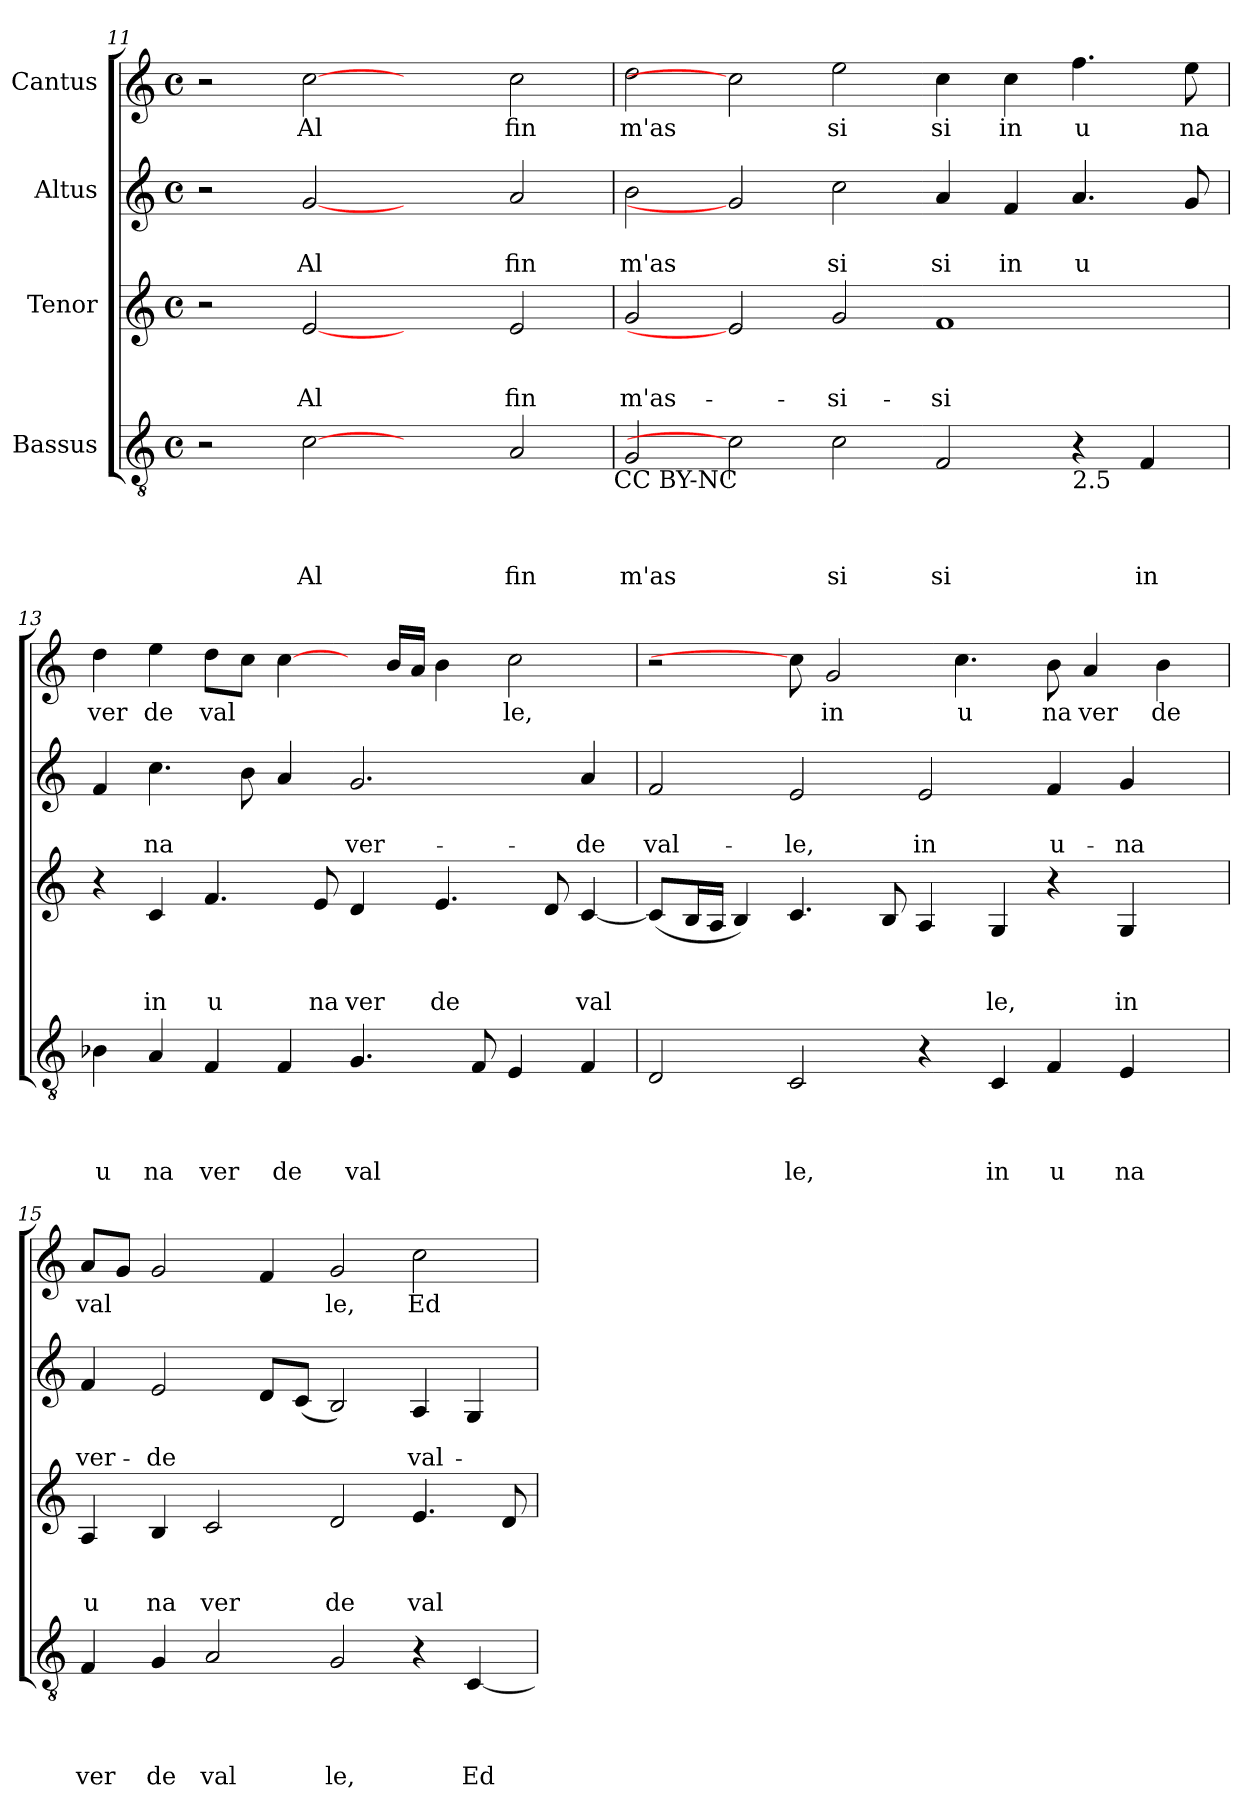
**kern	**text	**text	**text	**text	**kern	**text	**text	**text	**kern	**text	**text	**kern	**text
*part4	*part4	*part4	*part4	*part4	*part3	*part3	*part3	*part3	*part2	*part2	*part2	*part1	*part1
*staff4	*staff4	*staff4	*staff4	*staff4	*staff3	*staff3	*staff3	*staff3	*staff2	*staff2	*staff2	*staff1	*staff1
*I"Bassus	*	*	*	*	*I"Tenor	*	*	*	*I"Altus	*	*	*I"Cantus	*
*clefGv2	*	*	*	*	*clefG2	*	*	*	*clefG2	*	*	*clefG2	*
*k[]	*	*	*	*	*k[]	*	*	*	*k[]	*	*	*k[]	*
*C:	*	*	*	*	*C:	*	*	*	*C:	*	*	*C:	*
*M4/4	*	*	*	*	*M4/4	*	*	*	*M4/4	*	*	*M4/4	*
*met(c)	*	*	*	*	*met(c)	*	*	*	*met(c)	*	*	*met(c)	*
=11	=11	=11	=11	=11	=11	=11	=11	=11	=11	=11	=11	=11	=11
2r	.	.	.	.	2r	.	.	.	2r	.	.	2r	.
!	!	!	!	!LO:LY:b	!	!	!	!LO:LY:b	!	!	!LO:LY:b	!	!LO:LY:b
[2c	.	.	.	Al	[2e	.	.	Al	[2g	.	Al	[2cc	Al
2ryy	.	.	.	.	2ryy	.	.	.	2ryy	.	.	2ryy	.
!	!	!	!	!LO:LY:b	!	!	!	!LO:LY:b	!	!	!LO:LY:b	!	!LO:LY:b
2A/	.	.	.	fin	2e/	.	.	fin	2a/	.	fin	2cc\	fin
!LO:TX:b:t=CC BY-NC	!	!	!	!	!	!	!	!	!	!	!	!	!
=12	=12	=12	=12	=12	=12	=12	=12	=12	=12	=12	=12	=12	=12
!	!	!	!	!LO:LY:b	!	!	!	!LO:LY:b	!	!	!LO:LY:b	!	!LO:LY:b
2G/	.	.	.	m'as	2g/	.	.	m'as-	2b\	.	m'as	2dd\	m'as
2c]	.	.	.	.	2e]	.	.	.	2g]	.	.	2cc]	.
!	!	!	!	!LO:LY:b	!	!	!	!LO:LY:b	!	!	!LO:LY:b	!	!LO:LY:b
2c\	.	.	.	si	2g/	.	.	-si-	2cc\	.	si	2ee\	si
!	!	!	!	!LO:LY:b	!	!	!	!LO:LY:b	!	!	!LO:LY:b	!	!LO:LY:b
2F/	.	.	.	si	1f	.	.	-si	4a/	.	si	4cc\	si
!	!	!	!	!	!	!	!	!	!	!	!LO:LY:b	!	!LO:LY:b
.	.	.	.	.	.	.	.	.	4f/	.	in	4cc\	in
!LO:TX:b:t=2.5	!	!	!	!	!	!	!	!	!	!	!	!	!
!	!	!	!	!	!	!	!	!	!	!	!LO:LY:b	!	!LO:LY:b
4r	.	.	.	.	.	.	.	.	4.a/	.	u	4.ff\	u
!	!	!	!	!LO:LY:b	!	!	!	!	!	!	!	!	!
4F/	.	.	.	in	.	.	.	.	.	.	.	.	.
!	!	!	!	!	!	!	!	!	!	!	!	!	!LO:LY:b
.	.	.	.	.	.	.	.	.	8g/	.	.	8ee\	na
!!LO:PB:g=z
=13	=13	=13	=13	=13	=13	=13	=13	=13	=13	=13	=13	=13	=13
!	!	!	!	!LO:LY:b	!	!	!	!	!	!	!	!	!LO:LY:b
4B-\	.	.	.	u	4r	.	.	.	4f/	.	.	4dd\	ver
!	!	!	!	!LO:LY:b	!	!	!	!LO:LY:b	!	!	!LO:LY:b	!	!LO:LY:b
4A/	.	.	.	na	4c/	.	.	in	4.cc\	.	na	4ee\	de
!	!	!	!	!LO:LY:b	!	!	!	!LO:LY:b	!	!	!	!	!LO:LY:b
4F/	.	.	.	ver	4.f/	.	.	u	.	.	.	8dd\L	val
.	.	.	.	.	.	.	.	.	8b\	.	.	8cc\J	.
!	!	!	!	!LO:LY:b	!	!	!	!	!	!	!	!	!
4F/	.	.	.	de	.	.	.	.	4a/	.	.	[4cc\	.
!	!	!	!	!	!	!	!	!LO:LY:b	!	!	!	!	!
.	.	.	.	.	8e/	.	.	na	.	.	.	.	.
!	!	!	!	!LO:LY:b	!	!	!	!LO:LY:b	!	!	!LO:LY:b	!	!
4.G/	.	.	.	val	4d/	.	.	ver	2.g/	.	ver-	8ryy	.
.	.	.	.	.	.	.	.	.	.	.	.	16b/LL	.
.	.	.	.	.	.	.	.	.	.	.	.	16a/JJ	.
!	!	!	!	!	!	!	!	!LO:LY:b	!	!	!	!	!
.	.	.	.	.	4.e/	.	.	de	.	.	.	4b\	.
8F/	.	.	.	.	.	.	.	.	.	.	.	.	.
!	!	!	!	!	!	!	!	!	!	!	!	!	!LO:LY:b
4E/	.	.	.	.	.	.	.	.	.	.	.	2cc\	le,
.	.	.	.	.	8d/	.	.	.	.	.	.	.	.
!	!	!	!	!	!	!	!	!LO:LY:b	!	!	!LO:LY:b	!	!
4F/	.	.	.	.	[<4c/	.	.	val	4a/	.	-de	.	.
=14	=14	=14	=14	=14	=14	=14	=14	=14	=14	=14	=14	=14	=14
!	!	!	!	!	!	!	!	!	!	!	!LO:LY:b	!	!
2D/	.	.	.	.	(<8c/L]	.	.	.	2f/	.	val-	2r	.
.	.	.	.	.	16B/L	.	.	.	.	.	.	.	.
.	.	.	.	.	16A/JJ	.	.	.	.	.	.	.	.
.	.	.	.	.	4B/)	.	.	.	.	.	.	.	.
!	!	!	!	!LO:LY:b	!	!	!	!	!	!	!LO:LY:b	!	!
2C/	.	.	.	le,	4.c/	.	.	.	2e/	.	-le,	8cc\]	.
!	!	!	!	!	!	!	!	!	!	!	!	!	!LO:LY:b
.	.	.	.	.	.	.	.	.	.	.	.	2g/	in
.	.	.	.	.	8B/	.	.	.	.	.	.	.	.
!	!	!	!	!	!	!	!	!	!	!	!LO:LY:b	!	!
4r	.	.	.	.	4A/	.	.	.	2e/	.	in	.	.
!	!	!	!	!	!	!	!	!	!	!	!	!	!LO:LY:b
.	.	.	.	.	.	.	.	.	.	.	.	4.cc\	u
!	!	!	!	!LO:LY:b	!	!	!	!LO:LY:b	!	!	!	!	!
4C/	.	.	.	in	4G/	.	.	le,	.	.	.	.	.
!	!	!	!	!LO:LY:b	!	!	!	!	!	!	!LO:LY:b	!	!LO:LY:b
4F/	.	.	.	u	4r	.	.	.	4f/	.	u-	8b\	na
!	!	!	!	!	!	!	!	!	!	!	!	!	!LO:LY:b
.	.	.	.	.	.	.	.	.	.	.	.	4a/	ver
!	!	!	!	!LO:LY:b	!	!	!	!LO:LY:b	!	!	!LO:LY:b	!	!
4E/	.	.	.	na	4G/	.	.	in	4g/	.	-na	.	.
!	!	!	!	!	!	!	!	!	!	!	!	!	!LO:LY:b
.	.	.	.	.	.	.	.	.	.	.	.	4b\	de
8ryy	.	.	.	.	8ryy	.	.	.	8ryy	.	.	.	.
=15	=15	=15	=15	=15	=15	=15	=15	=15	=15	=15	=15	=15	=15
!	!	!	!	!LO:LY:b	!	!	!	!LO:LY:b	!	!	!LO:LY:b	!	!LO:LY:b
4F/	.	.	.	ver	4A/	.	.	u	4f/	.	ver-	8a/L	val
.	.	.	.	.	.	.	.	.	.	.	.	8g/J	.
!	!	!	!	!LO:LY:b	!	!	!	!LO:LY:b	!	!	!LO:LY:b	!	!
4G/	.	.	.	de	4B/	.	.	na	2e/	.	-de	2g/	.
!	!	!	!	!LO:LY:b	!	!	!	!LO:LY:b	!	!	!	!	!
2A/	.	.	.	val	2c/	.	.	ver	.	.	.	.	.
.	.	.	.	.	.	.	.	.	8d/L	.	.	4f/	.
.	.	.	.	.	.	.	.	.	(<8c/J	.	.	.	.
!	!	!	!	!LO:LY:b	!	!	!	!LO:LY:b	!	!	!	!	!LO:LY:b
2G/	.	.	.	le,	2d/	.	.	de	2B/)	.	.	2g/	le,
!	!	!	!	!	!	!	!	!LO:LY:b	!	!	!LO:LY:b	!	!LO:LY:b
4r	.	.	.	.	4.e/	.	.	val	4A/	.	val-	2cc\	Ed
!	!	!	!	!LO:LY:b	!	!	!	!	!	!	!	!	!
[<4C/	.	.	.	Ed	.	.	.	.	4G/	.	.	.	.
.	.	.	.	.	8d/	.	.	.	.	.	.	.	.
=	=	=	=	=	=	=	=	=	=	=	=	=	=
*-	*-	*-	*-	*-	*-	*-	*-	*-	*-	*-	*-	*-	*-
